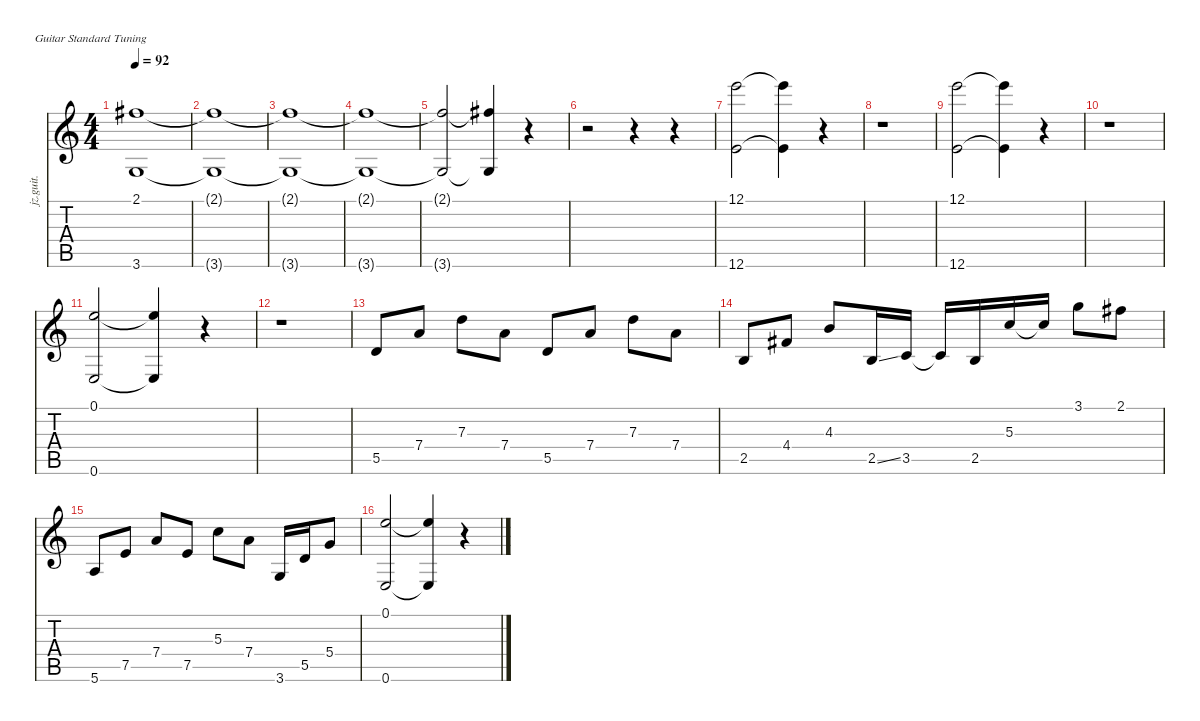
\defaultSystemsLayout 4
\hideDynamics
\bracketExtendMode nobrackets
\otherSystemsTrackNameOrientation horizontal
\track ("clean guitar" "jz.guit.") {instrument electricguitarjazz}
\staff {score tabs}
\tuning (E4 B3 G3 D3 A2 E2)
\ts (4 4)
\beaming (8 2 2 2 2)
\tempo 92
\clef g2
\ks c
(2.1{t acc #} 3.6{t}).1{dy mf beam Up} |
(2.1{t acc #} 3.6{t}).1{beam Up} |
(2.1{t acc #} 3.6{t}).1{beam Up} |
(2.1{t acc #} 3.6{t}).1{beam Up} |
(2.1{t acc #} 3.6{t}).2{beam Up} (2.1{t acc #} 3.6{t}).4{dy f beam Up} r.4{beam Up} |
r.2{beam Down} r.4{beam Down} r.4{beam Down} |
(12.1 12.6).2{beam Down} (12.1{t} 12.6{t}).4{beam Down} r.4{beam Down} |
r.1{beam Down} |
(12.1 12.6).2{beam Down} (12.1{t} 12.6{t}).4{beam Down} r.4{beam Down} |
r.1{beam Down} |
(0.1 0.6).2{beam Up} (0.1{t} 0.6{t}).4{beam Up} r.4{beam Up} |
r.1{beam Down} |
5.5.8{beam Up} 7.4.8{beam Up} 7.3.8{beam Down} 7.4.8{beam Down} 5.5.8{beam Up} 7.4.8{beam Up} 7.3.8{beam Down} 7.4.8{beam Down} |
2.5.8{beam Up} 4.4{acc #}.8{beam Up} 4.3.8{beam Up} 2.5{ss}.16{beam Up} 3.5.16{beam Up} 3.5{t}.16{beam Up} 2.5.16{beam Up} 5.3.16{beam Up} 5.3{t}.16{beam Up} 3.1.8{beam Down} 2.1{acc #}.8{beam Down} |
5.6.8{beam Up} 7.5.8{beam Up} 7.4.8{beam Up} 7.5.8{beam Up} 5.3.8{beam Down} 7.4.8{beam Down} 3.6.16{beam Up} 5.5.16{beam Up} 5.4.8{beam Up} |
(0.1 0.6).2{beam Up} (0.1{t} 0.6{t}).4{beam Up} r.4{beam Up}
